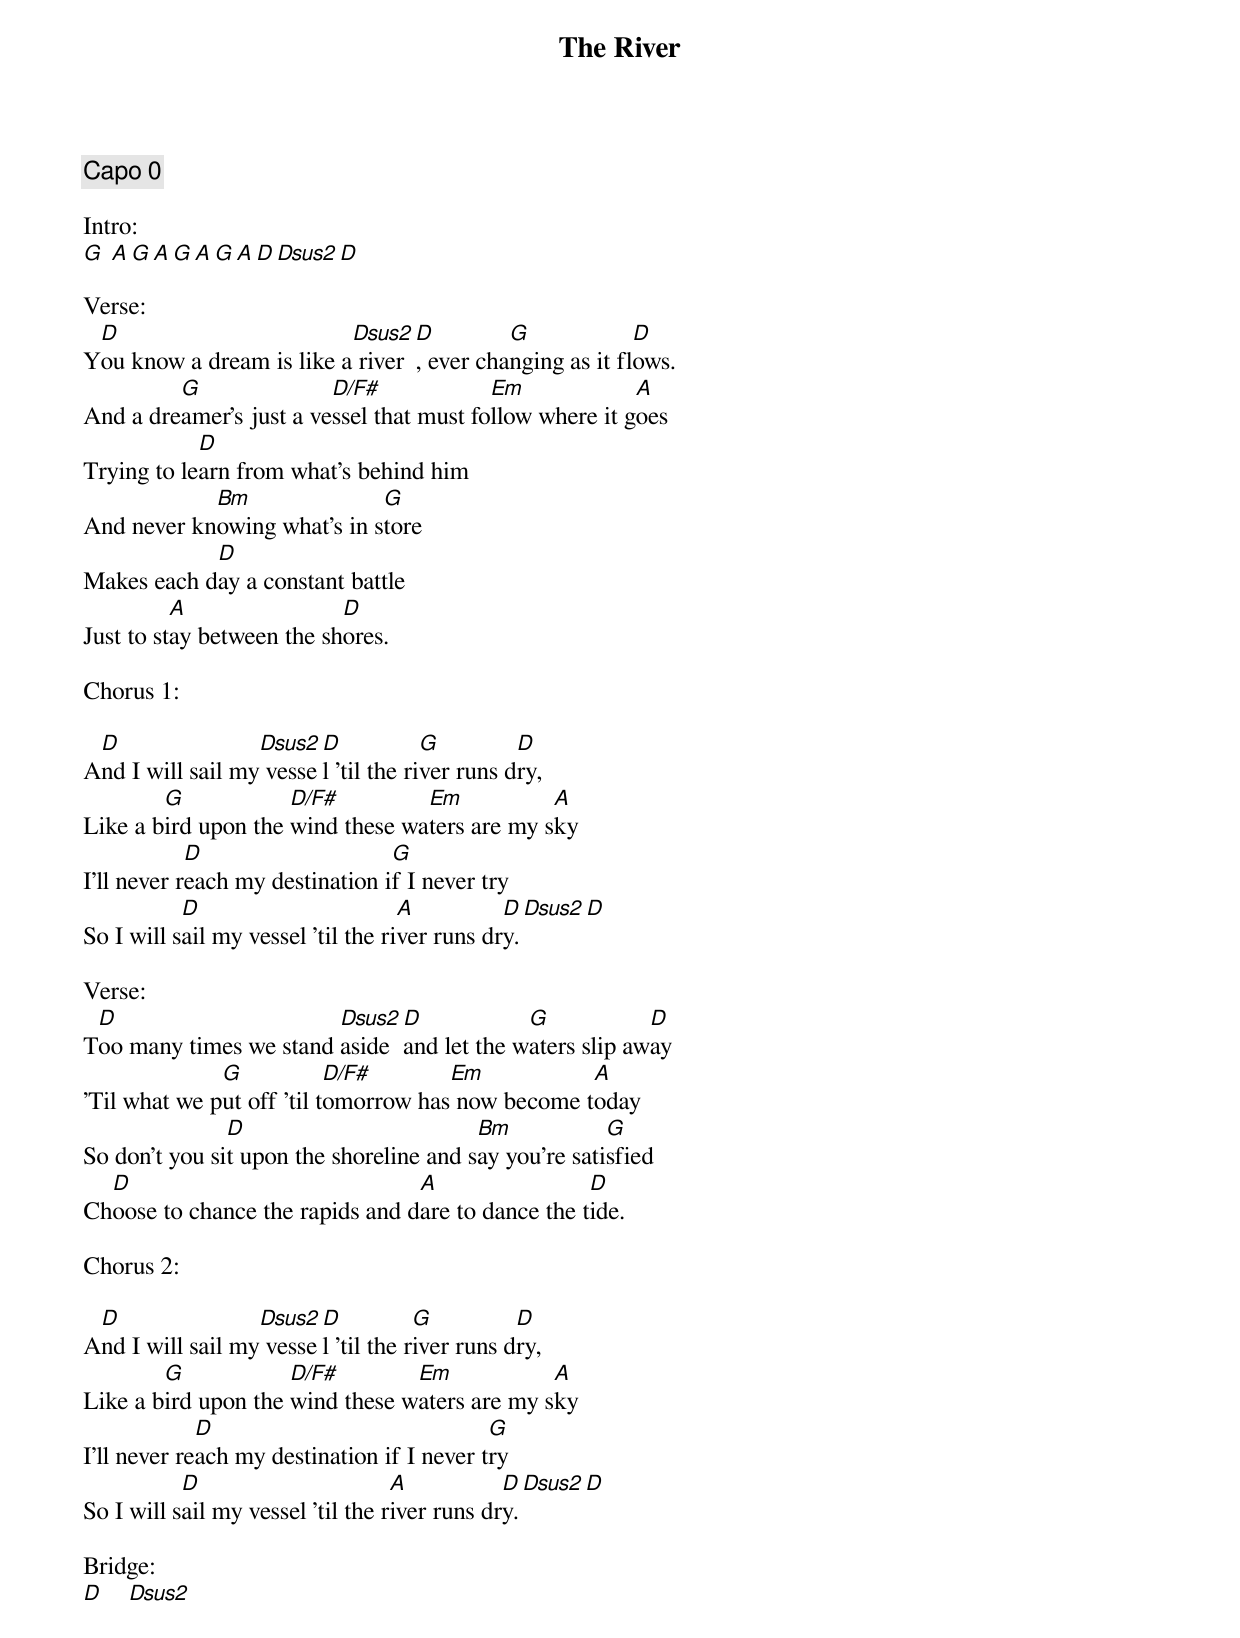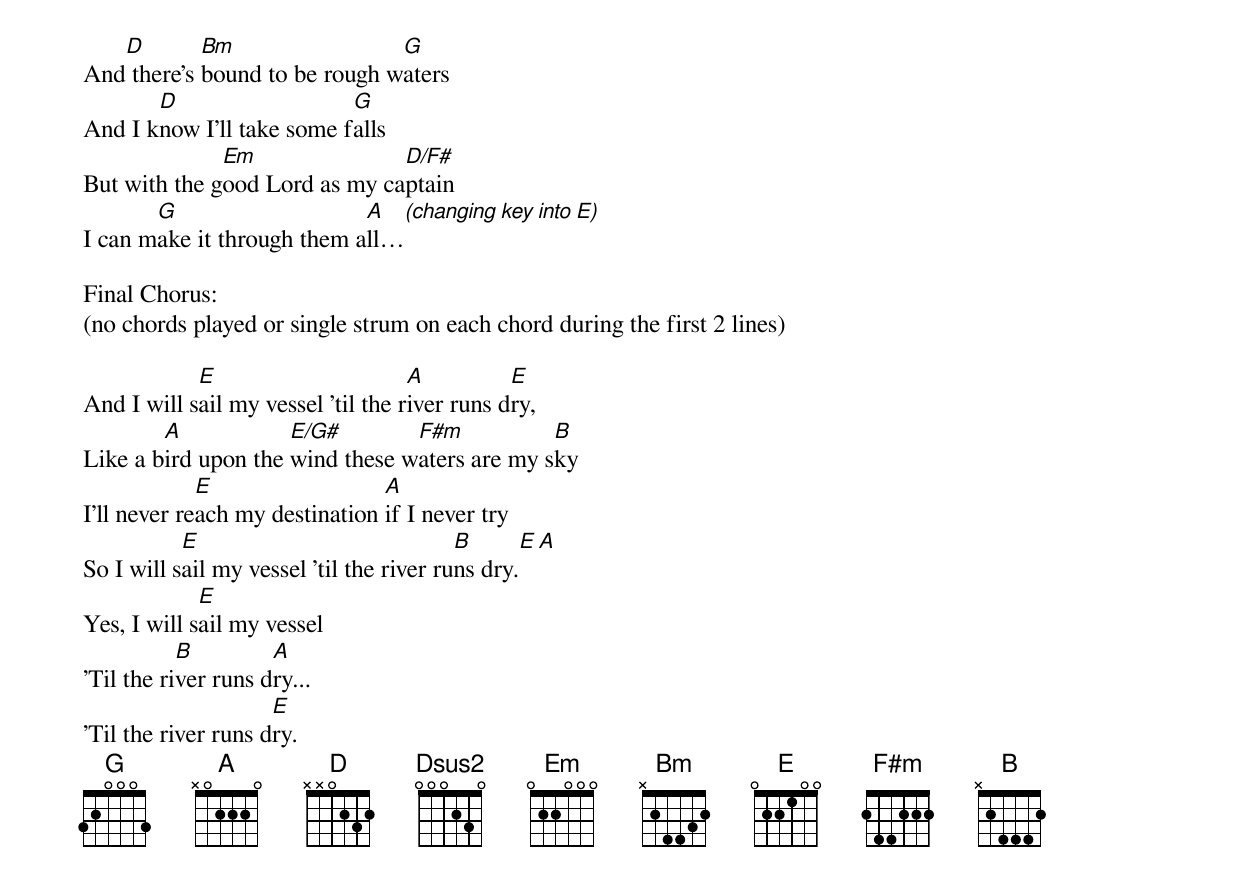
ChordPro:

{title:The River}
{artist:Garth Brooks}
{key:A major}
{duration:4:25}
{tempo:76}
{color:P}

{comment: Capo 0}

Intro:
[G] [A][G][A][G][A][G][A][D][Dsus2][D]

Verse:
Y[D]ou know a dream is like a[Dsus2] river[D], ever cha[G]nging as it fl[D]ows.
And a dre[G]amer's just a ve[D/F#]ssel that must fo[Em]llow where it g[A]oes
Trying to le[D]arn from what's behind him
And never kn[Bm]owing what's in s[G]tore
Makes each d[D]ay a constant battle
Just to st[A]ay between the sh[D]ores.

Chorus 1:

A[D]nd I will sail my[Dsus2] vesse[D]l 'til the ri[G]ver runs d[D]ry,
Like a b[G]ird upon the [D/F#]wind these wa[Em]ters are my s[A]ky
I'll never r[D]each my destination i[G]f I never try
So I will s[D]ail my vessel 'til the ri[A]ver runs dr[D]y.[Dsus2][D]

Verse:
T[D]oo many times we stand [Dsus2]aside [D]and let the w[G]aters slip aw[D]ay
'Til what we p[G]ut off 'til t[D/F#]omorrow has[Em] now become t[A]oday
So don't you si[D]t upon the shoreline and s[Bm]ay you're sati[G]sfied
Ch[D]oose to chance the rapids and d[A]are to dance the t[D]ide.

Chorus 2:

A[D]nd I will sail my[Dsus2] vesse[D]l 'til the r[G]iver runs d[D]ry,
Like a b[G]ird upon the [D/F#]wind these w[Em]aters are my s[A]ky
I'll never re[D]ach my destination if I never t[G]ry
So I will s[D]ail my vessel 'til the r[A]iver runs dr[D]y.[Dsus2][D]

Bridge:
[D]    [Dsus2]
And[D] there's [Bm]bound to be rough w[G]aters
And I k[D]now I'll take some f[G]alls
But with the g[Em]ood Lord as my ca[D/F#]ptain
I can m[G]ake it through them a[A]ll…[(changing][key][into][E)]

Final Chorus:
(no chords played or single strum on each chord during the first 2 lines)

And I will s[E]ail my vessel 'til the r[A]iver runs d[E]ry,
Like a b[A]ird upon the [E/G#]wind these w[F#m]aters are my s[B]ky
I'll never re[E]ach my destination [A]if I never try
So I will s[E]ail my vessel 'til the river ru[B]ns dry.[E][A]
Yes, I will s[E]ail my vessel
'Til the ri[B]ver runs d[A]ry...
'Til the river runs d[E]ry.
